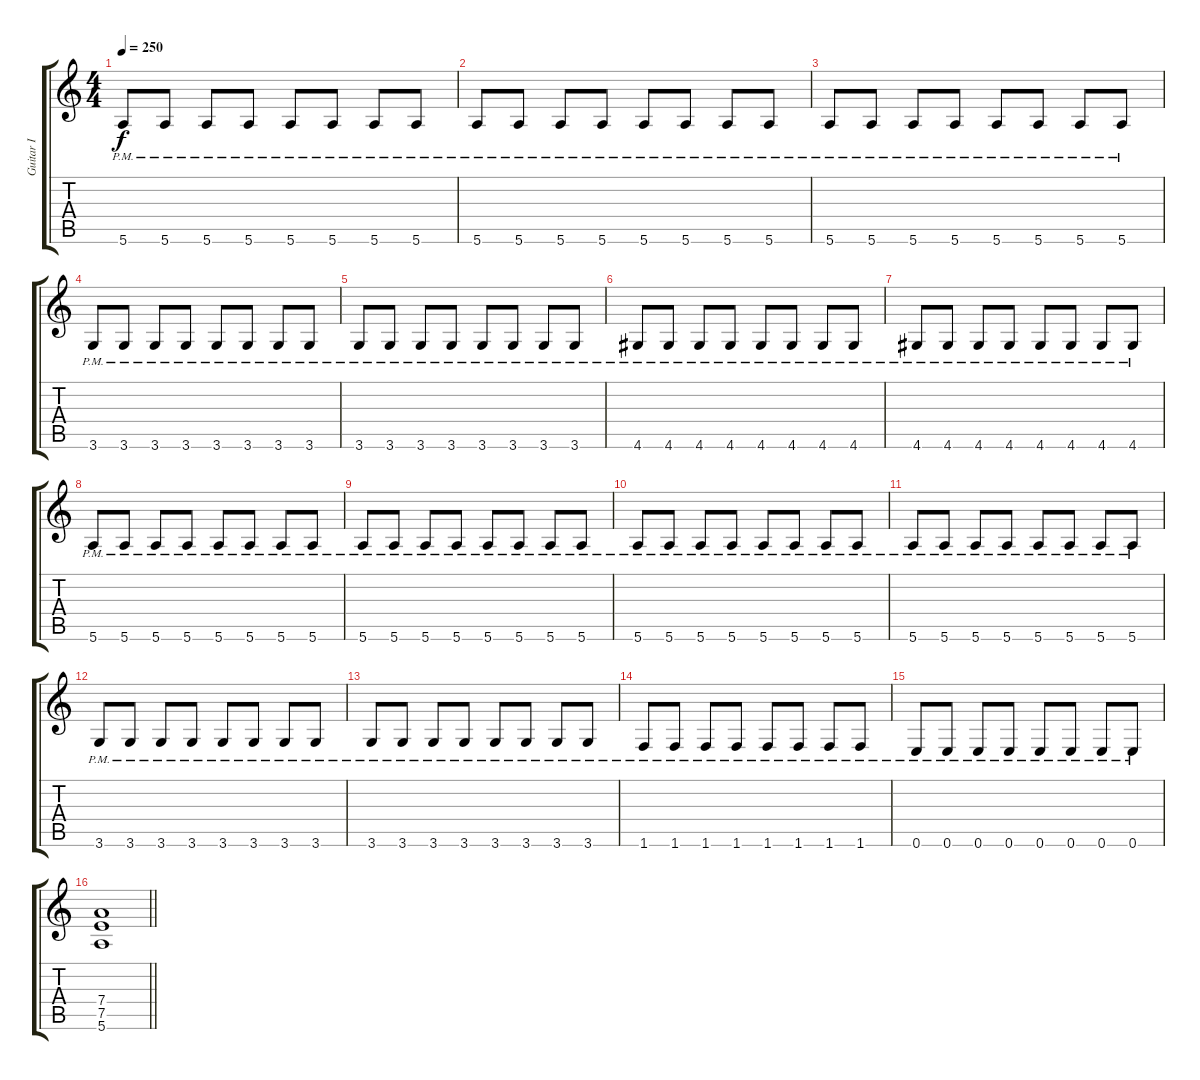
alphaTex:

\track ("Guitar I" "Guitar I") {instrument overdrivenguitar}
\staff {score tabs}
\tuning (E4 B3 G3 D3 A2 E2) {hide}
\ts (4 4)
\tempo 250
\clef g2
\ks c
5.6{pm}.8{dy f} 5.6{pm}.8 5.6{pm}.8 5.6{pm}.8 5.6{pm}.8 5.6{pm}.8 5.6{pm}.8 5.6{pm}.8 |
5.6{pm}.8 5.6{pm}.8 5.6{pm}.8 5.6{pm}.8 5.6{pm}.8 5.6{pm}.8 5.6{pm}.8 5.6{pm}.8 |
5.6{pm}.8 5.6{pm}.8 5.6{pm}.8 5.6{pm}.8 5.6{pm}.8 5.6{pm}.8 5.6{pm}.8 5.6{pm}.8 |
3.6{pm}.8 3.6{pm}.8 3.6{pm}.8 3.6{pm}.8 3.6{pm}.8 3.6{pm}.8 3.6{pm}.8 3.6{pm}.8 |
3.6{pm}.8 3.6{pm}.8 3.6{pm}.8 3.6{pm}.8 3.6{pm}.8 3.6{pm}.8 3.6{pm}.8 3.6{pm}.8 |
4.6{pm}.8 4.6{pm}.8 4.6{pm}.8 4.6{pm}.8 4.6{pm}.8 4.6{pm}.8 4.6{pm}.8 4.6{pm}.8 |
4.6{pm}.8 4.6{pm}.8 4.6{pm}.8 4.6{pm}.8 4.6{pm}.8 4.6{pm}.8 4.6{pm}.8 4.6{pm}.8 |
5.6{pm}.8 5.6{pm}.8 5.6{pm}.8 5.6{pm}.8 5.6{pm}.8 5.6{pm}.8 5.6{pm}.8 5.6{pm}.8 |
5.6{pm}.8 5.6{pm}.8 5.6{pm}.8 5.6{pm}.8 5.6{pm}.8 5.6{pm}.8 5.6{pm}.8 5.6{pm}.8 |
5.6{pm}.8 5.6{pm}.8 5.6{pm}.8 5.6{pm}.8 5.6{pm}.8 5.6{pm}.8 5.6{pm}.8 5.6{pm}.8 |
5.6{pm}.8 5.6{pm}.8 5.6{pm}.8 5.6{pm}.8 5.6{pm}.8 5.6{pm}.8 5.6{pm}.8 5.6{pm}.8 |
3.6{pm}.8 3.6{pm}.8 3.6{pm}.8 3.6{pm}.8 3.6{pm}.8 3.6{pm}.8 3.6{pm}.8 3.6{pm}.8 |
3.6{pm}.8 3.6{pm}.8 3.6{pm}.8 3.6{pm}.8 3.6{pm}.8 3.6{pm}.8 3.6{pm}.8 3.6{pm}.8 |
1.6{pm}.8 1.6{pm}.8 1.6{pm}.8 1.6{pm}.8 1.6{pm}.8 1.6{pm}.8 1.6{pm}.8 1.6{pm}.8 |
0.6{pm}.8 0.6{pm}.8 0.6{pm}.8 0.6{pm}.8 0.6{pm}.8 0.6{pm}.8 0.6{pm}.8 0.6{pm}.8 |
\barLineRight lightlight
(7.4 7.5 5.6).1
